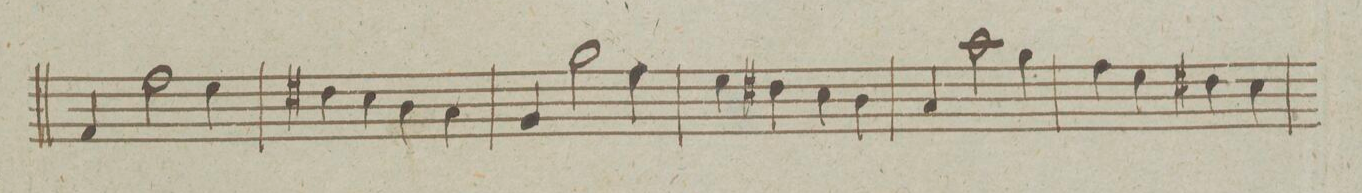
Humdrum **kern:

**kern	**dynam
*I"Fagotto Primo.	*
*clefF4	*
*k[fngncn]	*
*met(c|)	*
*M2/2	*
4AA/	.
2A\	.
4G\	.
=57	=57
4F#X\	.
4E\	.
4D\	.
4C\	.
=58	=58
4BB/	.
2B\	.
4A\	.
=59	=59
4G\	.
4F#X\	.
4E\	.
4D\	.
=60	=60
4C/	.
2c\	.
4B\	.
=61	=61
4A\	.
4G\	.
4F#X\	.
4E\	.
=62	=62
*-	*-
